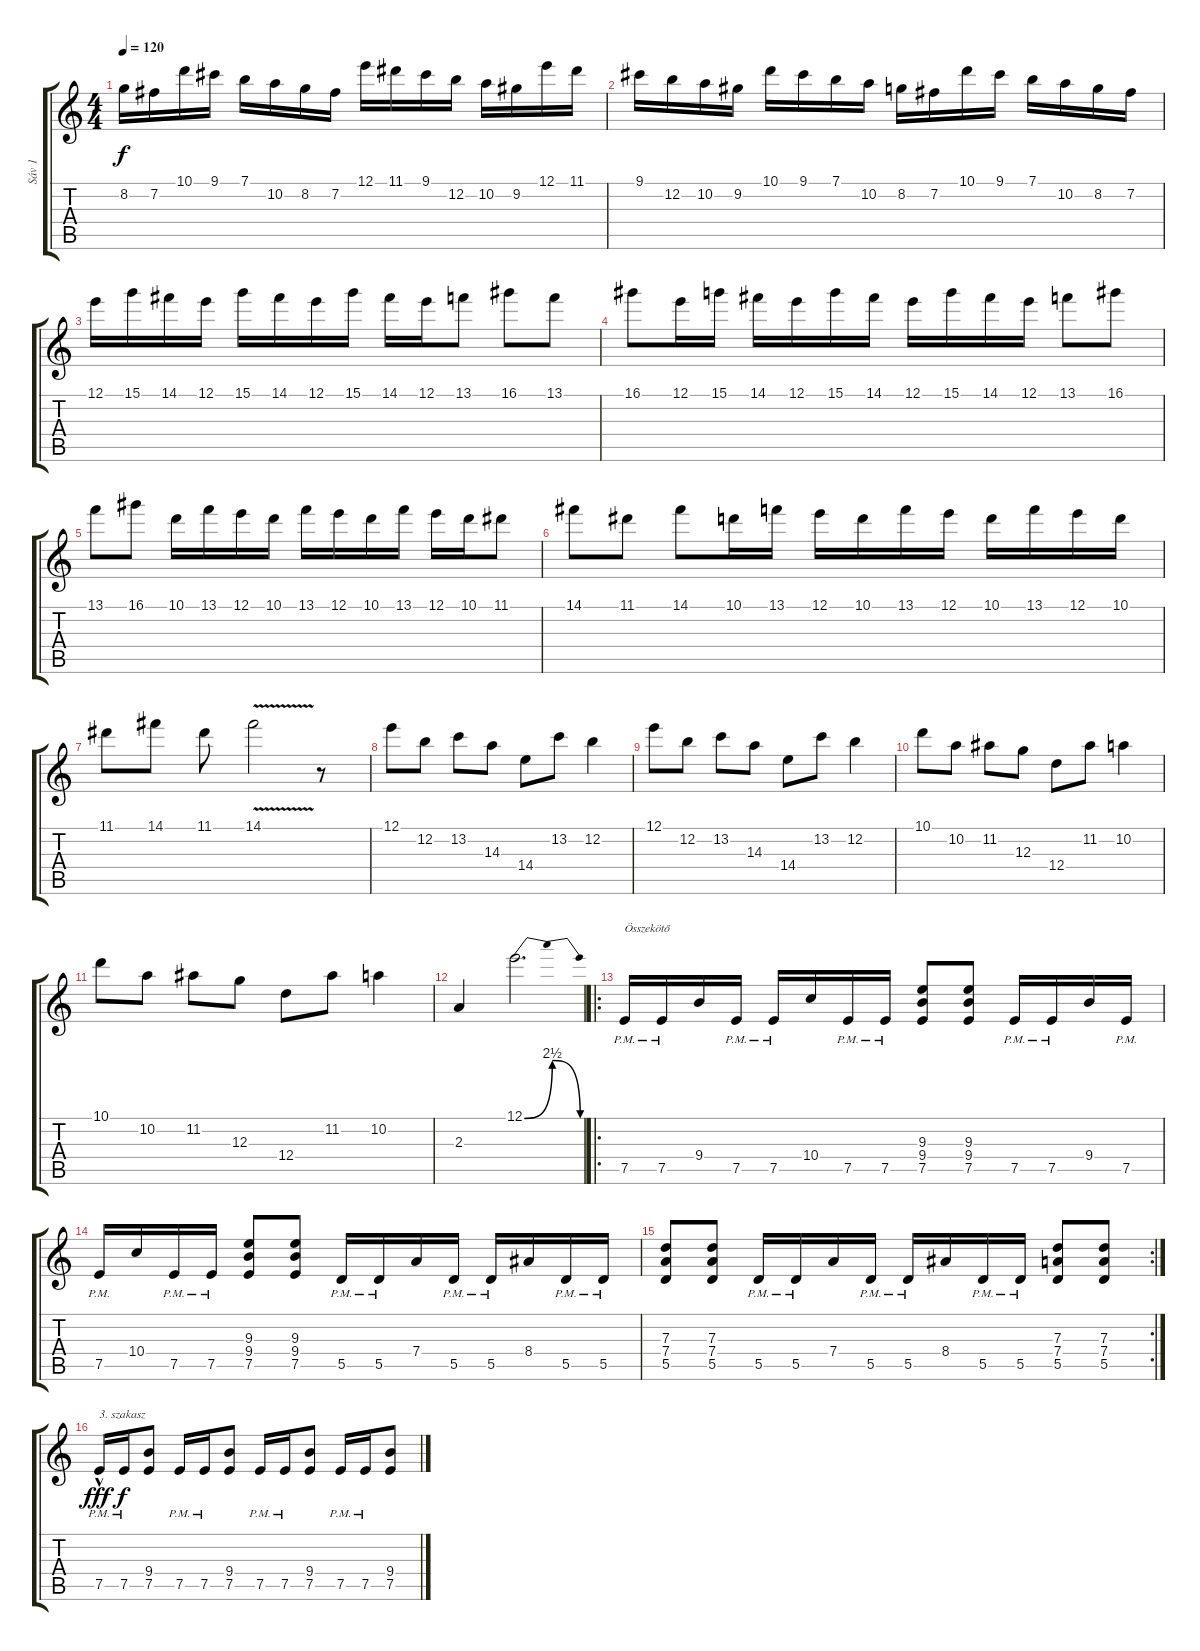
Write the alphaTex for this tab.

\track ("Sáv 1" "Sáv 1") {instrument electricguitarjazz}
\staff {score tabs}
\tuning (E4 B3 G3 D3 A2 E2) {hide}
\ts (4 4)
\tempo 120
\clef g2
\ks c
8.2.16{dy f} 7.2.16 10.1.16 9.1.16 7.1.16 10.2.16 8.2.16 7.2.16 12.1.16 11.1.16 9.1.16 12.2.16 10.2.16 9.2.16 12.1.16 11.1.16 |
9.1.16 12.2.16 10.2.16 9.2.16 10.1.16 9.1.16 7.1.16 10.2.16 8.2.16 7.2.16 10.1.16 9.1.16 7.1.16 10.2.16 8.2.16 7.2.16 |
12.1.16 15.1.16 14.1.16 12.1.16 15.1.16 14.1.16 12.1.16 15.1.16 14.1.16 12.1.16 13.1.8 16.1.8 13.1.8 |
16.1.8 12.1.16 15.1.16 14.1.16 12.1.16 15.1.16 14.1.16 12.1.16 15.1.16 14.1.16 12.1.16 13.1.8 16.1.8 |
13.1.8 16.1.8 10.1.16 13.1.16 12.1.16 10.1.16 13.1.16 12.1.16 10.1.16 13.1.16 12.1.16 10.1.16 11.1.8 |
14.1.8 11.1.8 14.1.8 10.1.16 13.1.16 12.1.16 10.1.16 13.1.16 12.1.16 10.1.16 13.1.16 12.1.16 10.1.16 |
11.1.8 14.1.8 11.1.8 14.1{v}.2 r.8 |
12.1.8 12.2.8 13.2.8 14.3.8 14.4.8 13.2.8 12.2.4 |
12.1.8 12.2.8 13.2.8 14.3.8 14.4.8 13.2.8 12.2.4 |
10.1.8 10.2.8 11.2.8 12.3.8 12.4.8 11.2.8 10.2.4 |
10.1.8 10.2.8 11.2.8 12.3.8 12.4.8 11.2.8 10.2.4 |
2.3.4 12.1{be (bendrelease 0 0 15 10 15 10 60 0)}.2{d} |
\ro
7.5{pm}.16{txt "Összekötő"} 7.5{pm}.16 9.4.16 7.5{pm}.16 7.5{pm}.16 10.4.16 7.5{pm}.16 7.5{pm}.16 (9.3 9.4 7.5).8 (9.3 9.4 7.5).8 7.5{pm}.16 7.5{pm}.16 9.4.16 7.5{pm}.16 |
7.5{pm}.16 10.4.16 7.5{pm}.16 7.5{pm}.16 (9.3 9.4 7.5).8 (9.3 9.4 7.5).8 5.5{pm}.16 5.5{pm}.16 7.4.16 5.5{pm}.16 5.5{pm}.16 8.4.16 5.5{pm}.16 5.5{pm}.16 |
\rc 2
(7.3 7.4 5.5).8 (7.3 7.4 5.5).8 5.5{pm}.16 5.5{pm}.16 7.4.16 5.5{pm}.16 5.5{pm}.16 8.4.16 5.5{pm}.16 5.5{pm}.16 (7.3 7.4 5.5).8 (7.3 7.4 5.5).8 |
7.5{hac pm}.16{txt "3. szakasz" dy fff} 7.5{pm}.16{dy f} (9.4 7.5).8 7.5{pm}.16 7.5{pm}.16 (9.4 7.5).8 7.5{pm}.16 7.5{pm}.16 (9.4 7.5).8 7.5{pm}.16 7.5{pm}.16 (9.4 7.5).8
